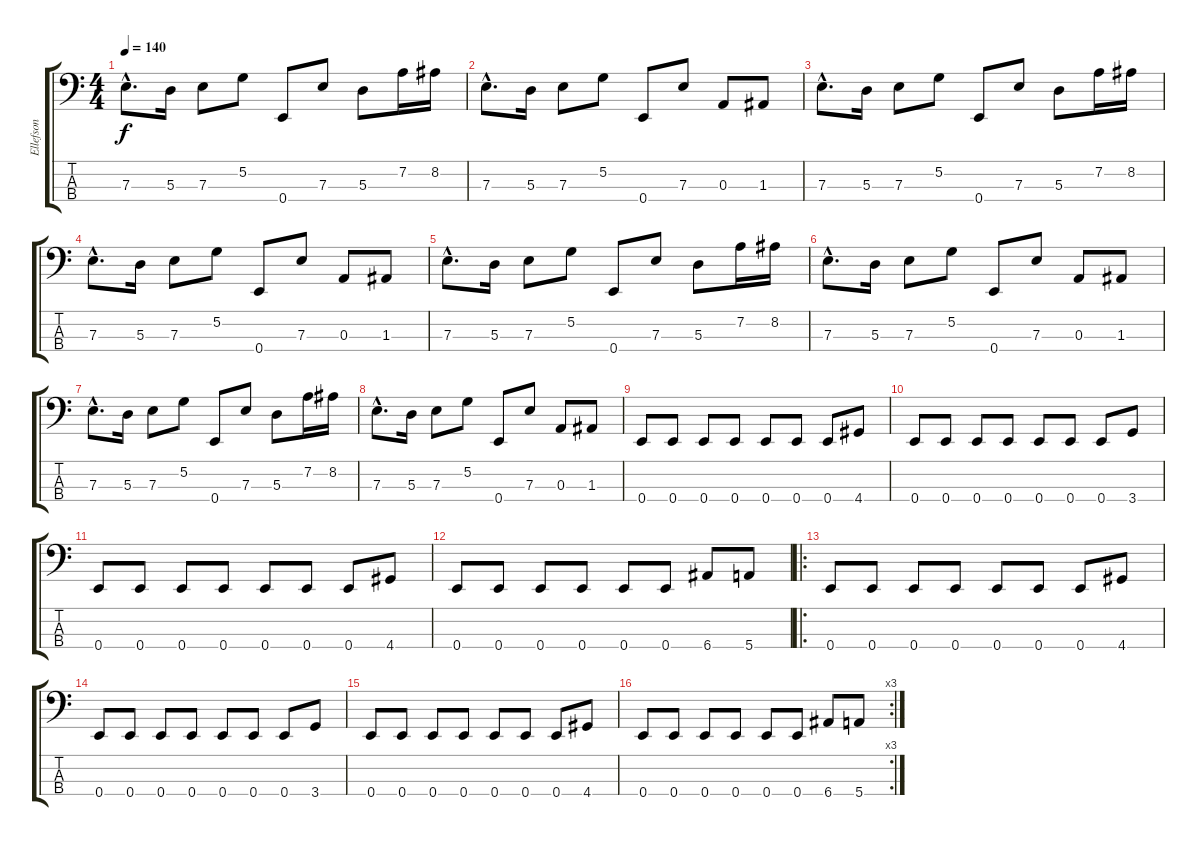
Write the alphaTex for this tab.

\track ("Ellefson" "Ellefson") {instrument electricbasspick}
\staff {score tabs}
\tuning (G2 D2 A1 E1) {hide}
\ts (4 4)
\tempo 140
\clef f4
\ks c
7.3{hac}.8{d dy f instrument electricbasspick} 5.3.16 7.3.8 5.2.8 0.4.8 7.3.8 5.3.8 7.2.16 8.2.16 |
7.3{hac}.8{d} 5.3.16 7.3.8 5.2.8 0.4.8 7.3.8 0.3.8 1.3.8 |
7.3{hac}.8{d} 5.3.16 7.3.8 5.2.8 0.4.8 7.3.8 5.3.8 7.2.16 8.2.16 |
7.3{hac}.8{d} 5.3.16 7.3.8 5.2.8 0.4.8 7.3.8 0.3.8 1.3.8 |
7.3{hac}.8{d} 5.3.16 7.3.8 5.2.8 0.4.8 7.3.8 5.3.8 7.2.16 8.2.16 |
7.3{hac}.8{d} 5.3.16 7.3.8 5.2.8 0.4.8 7.3.8 0.3.8 1.3.8 |
7.3{hac}.8{d} 5.3.16 7.3.8 5.2.8 0.4.8 7.3.8 5.3.8 7.2.16 8.2.16 |
7.3{hac}.8{d} 5.3.16 7.3.8 5.2.8 0.4.8 7.3.8 0.3.8 1.3.8 |
0.4.8 0.4.8 0.4.8 0.4.8 0.4.8 0.4.8 0.4.8 4.4.8 |
0.4.8 0.4.8 0.4.8 0.4.8 0.4.8 0.4.8 0.4.8 3.4.8 |
0.4.8 0.4.8 0.4.8 0.4.8 0.4.8 0.4.8 0.4.8 4.4.8 |
0.4.8 0.4.8 0.4.8 0.4.8 0.4.8 0.4.8 6.4.8 5.4.8 |
\ro
0.4.8 0.4.8 0.4.8 0.4.8 0.4.8 0.4.8 0.4.8 4.4.8 |
0.4.8 0.4.8 0.4.8 0.4.8 0.4.8 0.4.8 0.4.8 3.4.8 |
0.4.8 0.4.8 0.4.8 0.4.8 0.4.8 0.4.8 0.4.8 4.4.8 |
\rc 3
0.4.8 0.4.8 0.4.8 0.4.8 0.4.8 0.4.8 6.4.8 5.4.8
